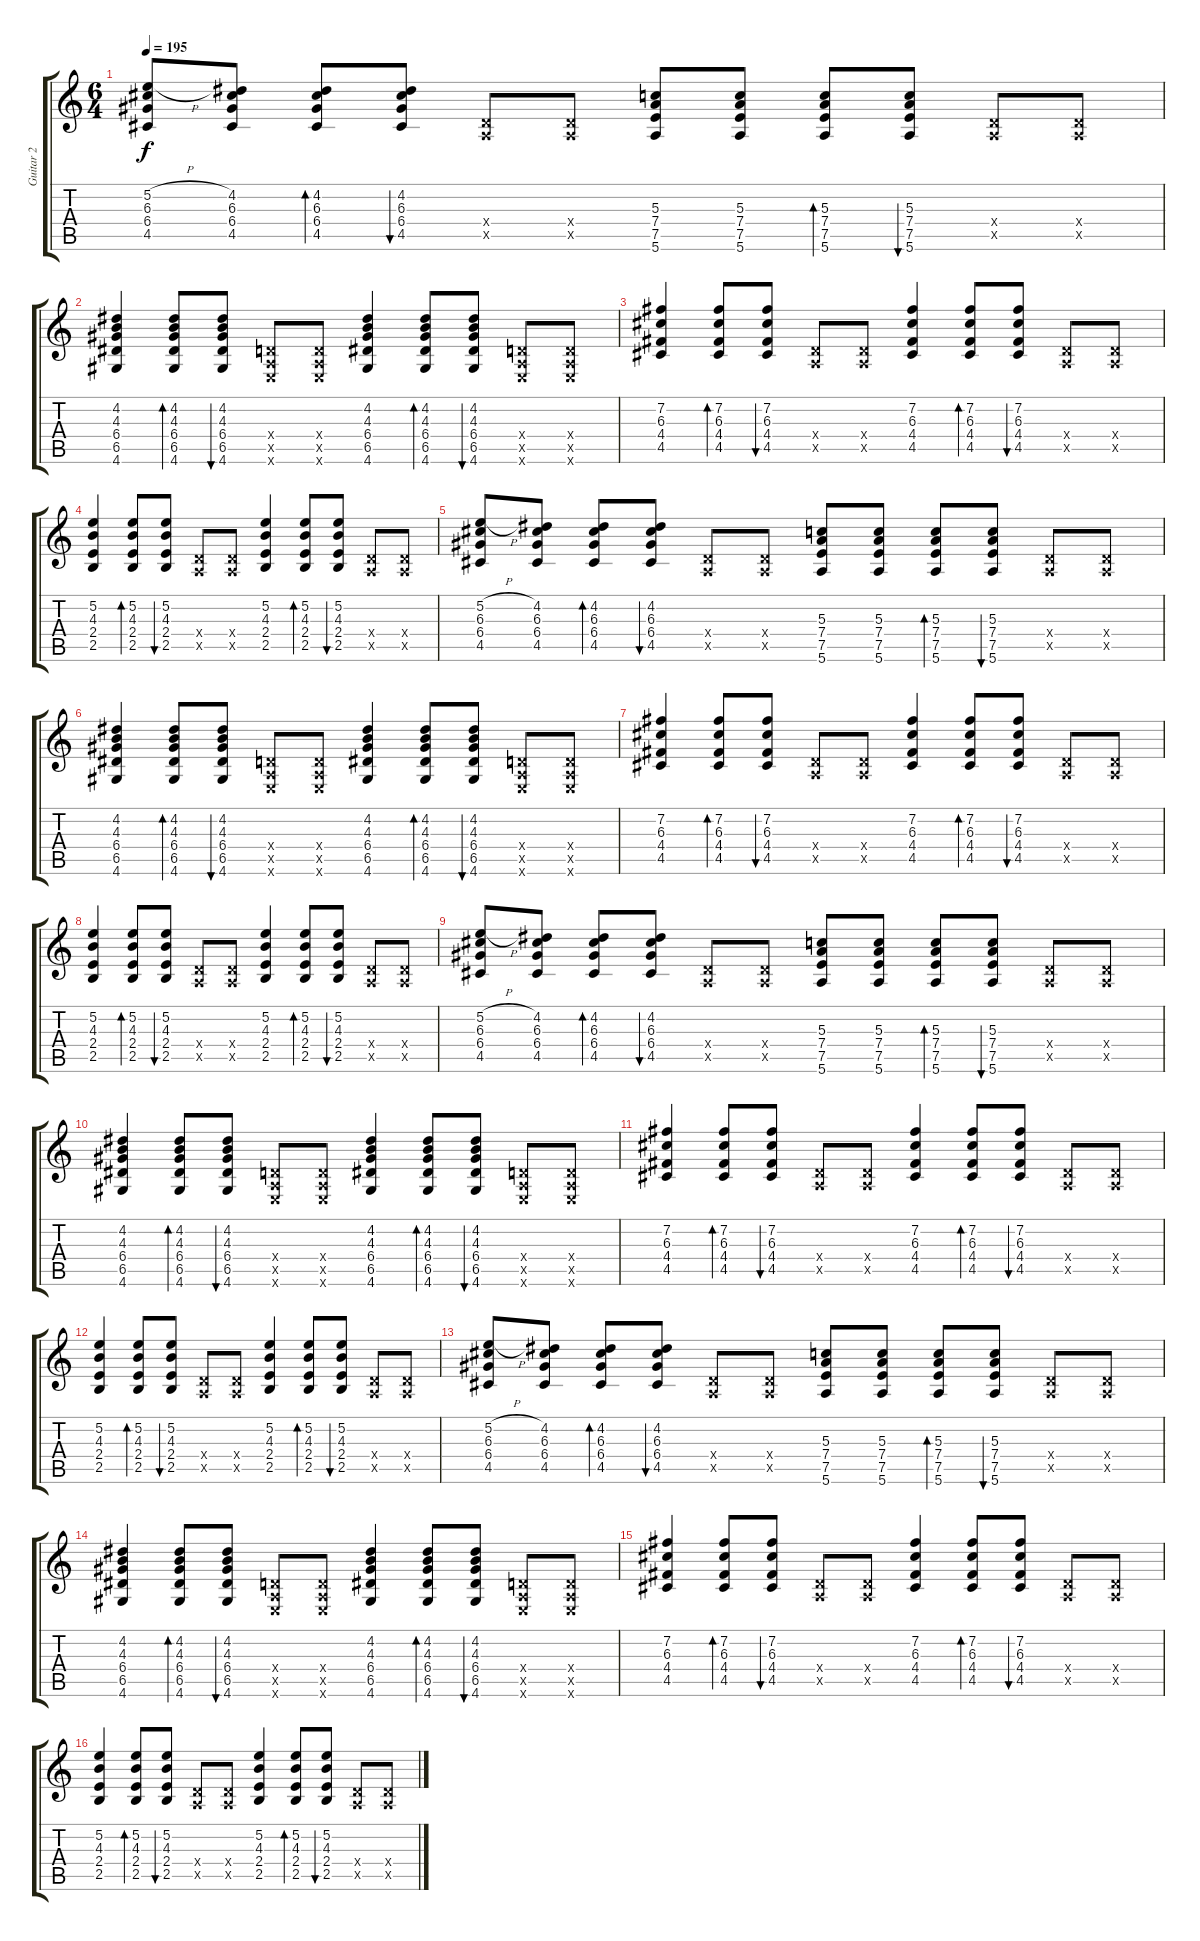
\track ("Guitar 2" "Guitar 2") {instrument distortionguitar}
\staff {score tabs}
\tuning (E4 B3 G3 D3 A2 E2) {hide}
\ts (6 4)
\tempo 195
\clef g2
\ks c
(5.2{h} 6.3 6.4 4.5).8{dy f} (4.2 6.3 6.4 4.5).8 (4.2 6.3 6.4 4.5).8{bd 60} (4.2 6.3 6.4 4.5).8{bu 60} (0.4{x} 0.5{x}).8 (0.4{x} 0.5{x}).8 (5.3 7.4 7.5 5.6).8 (5.3 7.4 7.5 5.6).8 (5.3 7.4 7.5 5.6).8{bd 60} (5.3 7.4 7.5 5.6).8{bu 60} (0.4{x} 0.5{x}).8 (0.4{x} 0.5{x}).8 |
(4.2 4.3 6.4 6.5 4.6).4 (4.2 4.3 6.4 6.5 4.6).8{bd 60} (4.2 4.3 6.4 6.5 4.6).8{bu 60} (0.4{x} 0.5{x} 0.6{x}).8 (0.4{x} 0.5{x} 0.6{x}).8 (4.2 4.3 6.4 6.5 4.6).4 (4.2 4.3 6.4 6.5 4.6).8{bd 60} (4.2 4.3 6.4 6.5 4.6).8{bu 60} (0.4{x} 0.5{x} 0.6{x}).8 (0.4{x} 0.5{x} 0.6{x}).8 |
(7.2 6.3 4.4 4.5).4 (7.2 6.3 4.4 4.5).8{bd 60} (7.2 6.3 4.4 4.5).8{bu 60} (0.4{x} 0.5{x}).8 (0.4{x} 0.5{x}).8 (7.2 6.3 4.4 4.5).4 (7.2 6.3 4.4 4.5).8{bd 60} (7.2 6.3 4.4 4.5).8{bu 60} (0.4{x} 0.5{x}).8 (0.4{x} 0.5{x}).8 |
(5.2 4.3 2.4 2.5).4 (5.2 4.3 2.4 2.5).8{bd 60} (5.2 4.3 2.4 2.5).8{bu 60} (0.4{x} 0.5{x}).8 (0.4{x} 0.5{x}).8 (5.2 4.3 2.4 2.5).4 (5.2 4.3 2.4 2.5).8{bd 60} (5.2 4.3 2.4 2.5).8{bu 60} (0.4{x} 0.5{x}).8 (0.4{x} 0.5{x}).8 |
(5.2{h} 6.3 6.4 4.5).8 (4.2 6.3 6.4 4.5).8 (4.2 6.3 6.4 4.5).8{bd 60} (4.2 6.3 6.4 4.5).8{bu 60} (0.4{x} 0.5{x}).8 (0.4{x} 0.5{x}).8 (5.3 7.4 7.5 5.6).8 (5.3 7.4 7.5 5.6).8 (5.3 7.4 7.5 5.6).8{bd 60} (5.3 7.4 7.5 5.6).8{bu 60} (0.4{x} 0.5{x}).8 (0.4{x} 0.5{x}).8 |
(4.2 4.3 6.4 6.5 4.6).4 (4.2 4.3 6.4 6.5 4.6).8{bd 60} (4.2 4.3 6.4 6.5 4.6).8{bu 60} (0.4{x} 0.5{x} 0.6{x}).8 (0.4{x} 0.5{x} 0.6{x}).8 (4.2 4.3 6.4 6.5 4.6).4 (4.2 4.3 6.4 6.5 4.6).8{bd 60} (4.2 4.3 6.4 6.5 4.6).8{bu 60} (0.4{x} 0.5{x} 0.6{x}).8 (0.4{x} 0.5{x} 0.6{x}).8 |
(7.2 6.3 4.4 4.5).4 (7.2 6.3 4.4 4.5).8{bd 60} (7.2 6.3 4.4 4.5).8{bu 60} (0.4{x} 0.5{x}).8 (0.4{x} 0.5{x}).8 (7.2 6.3 4.4 4.5).4 (7.2 6.3 4.4 4.5).8{bd 60} (7.2 6.3 4.4 4.5).8{bu 60} (0.4{x} 0.5{x}).8 (0.4{x} 0.5{x}).8 |
(5.2 4.3 2.4 2.5).4 (5.2 4.3 2.4 2.5).8{bd 60} (5.2 4.3 2.4 2.5).8{bu 60} (0.4{x} 0.5{x}).8 (0.4{x} 0.5{x}).8 (5.2 4.3 2.4 2.5).4 (5.2 4.3 2.4 2.5).8{bd 60} (5.2 4.3 2.4 2.5).8{bu 60} (0.4{x} 0.5{x}).8 (0.4{x} 0.5{x}).8 |
(5.2{h} 6.3 6.4 4.5).8 (4.2 6.3 6.4 4.5).8 (4.2 6.3 6.4 4.5).8{bd 60} (4.2 6.3 6.4 4.5).8{bu 60} (0.4{x} 0.5{x}).8 (0.4{x} 0.5{x}).8 (5.3 7.4 7.5 5.6).8 (5.3 7.4 7.5 5.6).8 (5.3 7.4 7.5 5.6).8{bd 60} (5.3 7.4 7.5 5.6).8{bu 60} (0.4{x} 0.5{x}).8 (0.4{x} 0.5{x}).8 |
(4.2 4.3 6.4 6.5 4.6).4 (4.2 4.3 6.4 6.5 4.6).8{bd 60} (4.2 4.3 6.4 6.5 4.6).8{bu 60} (0.4{x} 0.5{x} 0.6{x}).8 (0.4{x} 0.5{x} 0.6{x}).8 (4.2 4.3 6.4 6.5 4.6).4 (4.2 4.3 6.4 6.5 4.6).8{bd 60} (4.2 4.3 6.4 6.5 4.6).8{bu 60} (0.4{x} 0.5{x} 0.6{x}).8 (0.4{x} 0.5{x} 0.6{x}).8 |
(7.2 6.3 4.4 4.5).4 (7.2 6.3 4.4 4.5).8{bd 60} (7.2 6.3 4.4 4.5).8{bu 60} (0.4{x} 0.5{x}).8 (0.4{x} 0.5{x}).8 (7.2 6.3 4.4 4.5).4 (7.2 6.3 4.4 4.5).8{bd 60} (7.2 6.3 4.4 4.5).8{bu 60} (0.4{x} 0.5{x}).8 (0.4{x} 0.5{x}).8 |
(5.2 4.3 2.4 2.5).4 (5.2 4.3 2.4 2.5).8{bd 60} (5.2 4.3 2.4 2.5).8{bu 60} (0.4{x} 0.5{x}).8 (0.4{x} 0.5{x}).8 (5.2 4.3 2.4 2.5).4 (5.2 4.3 2.4 2.5).8{bd 60} (5.2 4.3 2.4 2.5).8{bu 60} (0.4{x} 0.5{x}).8 (0.4{x} 0.5{x}).8 |
(5.2{h} 6.3 6.4 4.5).8 (4.2 6.3 6.4 4.5).8 (4.2 6.3 6.4 4.5).8{bd 60} (4.2 6.3 6.4 4.5).8{bu 60} (0.4{x} 0.5{x}).8 (0.4{x} 0.5{x}).8 (5.3 7.4 7.5 5.6).8 (5.3 7.4 7.5 5.6).8 (5.3 7.4 7.5 5.6).8{bd 60} (5.3 7.4 7.5 5.6).8{bu 60} (0.4{x} 0.5{x}).8 (0.4{x} 0.5{x}).8 |
(4.2 4.3 6.4 6.5 4.6).4 (4.2 4.3 6.4 6.5 4.6).8{bd 60} (4.2 4.3 6.4 6.5 4.6).8{bu 60} (0.4{x} 0.5{x} 0.6{x}).8 (0.4{x} 0.5{x} 0.6{x}).8 (4.2 4.3 6.4 6.5 4.6).4 (4.2 4.3 6.4 6.5 4.6).8{bd 60} (4.2 4.3 6.4 6.5 4.6).8{bu 60} (0.4{x} 0.5{x} 0.6{x}).8 (0.4{x} 0.5{x} 0.6{x}).8 |
(7.2 6.3 4.4 4.5).4 (7.2 6.3 4.4 4.5).8{bd 60} (7.2 6.3 4.4 4.5).8{bu 60} (0.4{x} 0.5{x}).8 (0.4{x} 0.5{x}).8 (7.2 6.3 4.4 4.5).4 (7.2 6.3 4.4 4.5).8{bd 60} (7.2 6.3 4.4 4.5).8{bu 60} (0.4{x} 0.5{x}).8 (0.4{x} 0.5{x}).8 |
(5.2 4.3 2.4 2.5).4 (5.2 4.3 2.4 2.5).8{bd 60} (5.2 4.3 2.4 2.5).8{bu 60} (0.4{x} 0.5{x}).8 (0.4{x} 0.5{x}).8 (5.2 4.3 2.4 2.5).4 (5.2 4.3 2.4 2.5).8{bd 60} (5.2 4.3 2.4 2.5).8{bu 60} (0.4{x} 0.5{x}).8 (0.4{x} 0.5{x}).8
